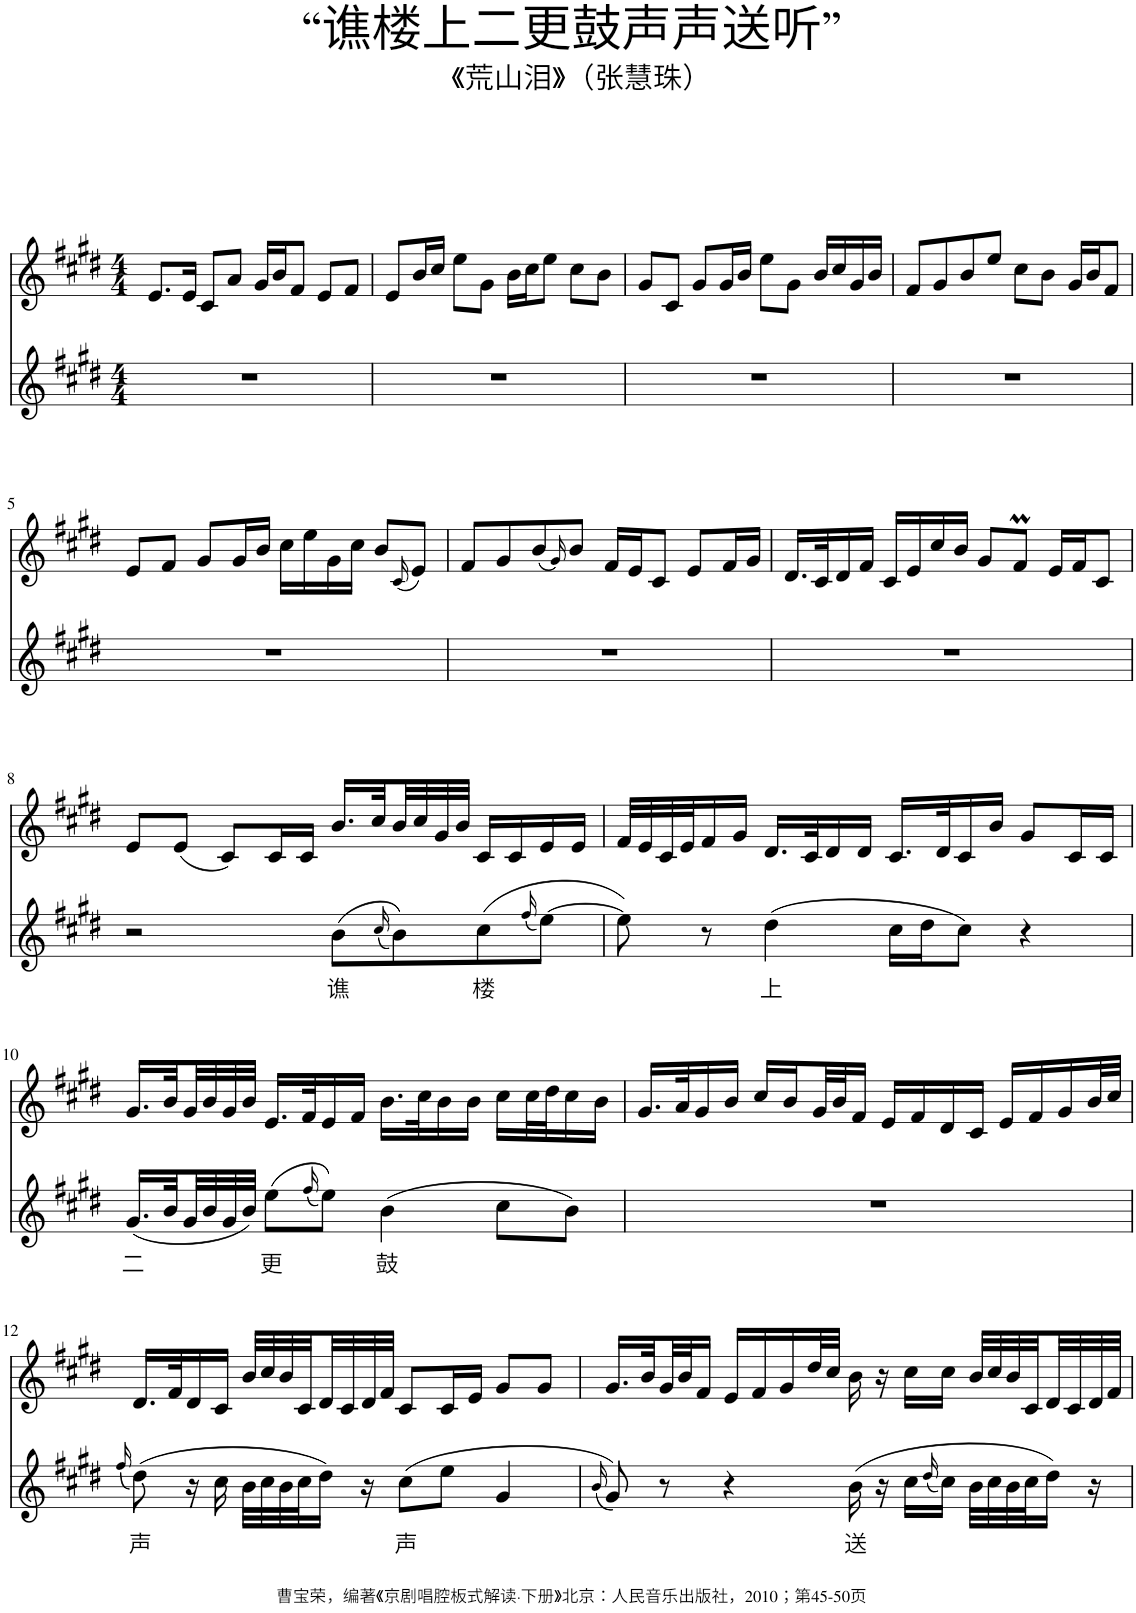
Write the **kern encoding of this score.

**kern	**text	**kern
*part2	*part2	*part1
*staff2	*staff2	*staff1
*I"Piano	*	*I"Piano
*I'Pno	*	*I'Pno
*clefG2	*	*clefG2
*k[f#c#g#d#]	*	*k[f#c#g#d#]
*M4/4	*	*M4/4
=1	=1	=1
1r	.	8.e/L
.	.	16e/Jk
.	.	8c#/L
.	.	8a/J
.	.	16g#/LL
.	.	16b/J
.	.	8f#/J
.	.	8e/L
.	.	8f#/J
=2	=2	=2
1r	.	8e/L
.	.	16b/L
.	.	16cc#/JJ
.	.	8ee\L
.	.	8g#\J
.	.	16b\LL
.	.	16cc#\J
.	.	8ee\J
.	.	8cc#\L
.	.	8b\J
=3	=3	=3
1r	.	8g#/L
.	.	8c#/J
.	.	8g#/L
.	.	16g#/L
.	.	16b/JJ
.	.	8ee\L
.	.	8g#\J
.	.	16b/LL
.	.	16cc#/
.	.	16g#/
.	.	16b/JJ
=4	=4	=4
1r	.	8f#/L
.	.	8g#/
.	.	8b/
.	.	8ee/J
.	.	8cc#\L
.	.	8b\J
.	.	16g#/LL
.	.	16b/J
.	.	8f#/J
!!LO:LB:g=z
=5	=5	=5
1r	.	8e/L
.	.	8f#/J
.	.	8g#/L
.	.	16g#/L
.	.	16b/JJ
.	.	16cc#\LL
.	.	16ee\
.	.	16g#\
.	.	16cc#\JJ
.	.	8b/L
.	.	(16qc#/
.	.	8e/J)
=6	=6	=6
1r	.	8f#/L
.	.	8g#/
.	.	(8b/
.	.	16qg#/)
.	.	8b/J
.	.	16f#/LL
.	.	16e/J
.	.	8c#/J
.	.	8e/L
.	.	16f#/L
.	.	16g#/JJ
=7	=7	=7
1r	.	16.d#/LL
.	.	32c#/K
.	.	16d#/
.	.	16f#/JJ
.	.	16c#/LL
.	.	16e/
.	.	16cc#/
.	.	16b/JJ
.	.	8g#/L
.	.	8f#M/J
.	.	16e/LL
.	.	16f#/J
.	.	8c#/J
!!LO:LB:g=z
=8	=8	=8
2r	.	8e/L
.	.	(8e/J
.	.	8c#/L)
.	.	16c#/L
.	.	16c#/JJ
!	!LO:LY:b	!
(8b\L	谯	16.b/LL
.	.	32cc#/L
(16qcc#/	.	.
8b\))	.	32b/
.	.	32cc#/
.	.	32g#/
.	.	32b/JJJ
!	!LO:LY:b	!
(8cc#\	楼	16c#/LL
.	.	16c#/
(16qff#/	.	.
[8ee\J)	.	16e/
.	.	16e/JJ
=9	=9	=9
8ee\])	.	32f#/LLL
.	.	32e/
.	.	32c#/
.	.	32e/J
8r	.	16f#/
.	.	16g#/JJ
!	!LO:LY:b	!
(4dd#\	上	16.d#/LL
.	.	32c#/K
.	.	16d#/
.	.	16d#/JJ
16cc#\LL	.	16.c#/LL
16dd#\J	.	.
.	.	32d#/K
8cc#\J)	.	16c#/
.	.	16b/JJ
4r	.	8g#/L
.	.	16c#/L
.	.	16c#/JJ
!!LO:LB:g=z
=10	=10	=10
!	!LO:LY:b	!
(16.g#/LL	二	16.g#/LL
32b/L	.	32b/L
32g#/	.	32g#/
32b/	.	32b/
32g#/	.	32g#/
32b/JJJ)	.	32b/JJJ
!	!LO:LY:b	!
(8ee\L	更	16.e/LL
.	.	32f#/K
(16qff#/	.	.
8ee\J))	.	16e/
.	.	16f#/JJ
!	!LO:LY:b	!
(4b\	鼓	16.b\LL
.	.	32cc#\K
.	.	16b\
.	.	16b\JJ
8cc#\L	.	16cc#\LL
.	.	32cc#\L
.	.	32dd#\J
8b\J)	.	16cc#\
.	.	16b\JJ
=11	=11	=11
1r	.	16.g#/LL
.	.	32a/K
.	.	16g#/
.	.	16b/JJ
.	.	16cc#/LL
.	.	16b/
.	.	32g#/L
.	.	32b/J
.	.	16f#/JJ
.	.	16e/LL
.	.	16f#/
.	.	16d#/
.	.	16c#/JJ
.	.	16e/LL
.	.	16f#/
.	.	16g#/
.	.	32b/L
.	.	32cc#/JJJ
!!LO:LB:g=z
=12	=12	=12
(16qff#/	.	.
!	!LO:LY:b	!
(8dd#\)	声	16.d#/LL
.	.	32f#/K
16r	.	16d#/
16cc#\	.	16c#/JJ
32b\LLL	.	32b/LLL
32cc#\	.	32cc#/
32b\	.	32b/
32cc#\J	.	32c#/
16dd#\JJ)	.	32d#/
.	.	32c#/
16r	.	32d#/
.	.	32f#/JJJ
!	!LO:LY:b	!
(8cc#\L	声	8c#/L
8ee\J	.	16c#/L
.	.	16e/JJ
4g#/	.	8g#/L
.	.	8g#/J
=13	=13	=13
(16qb/	.	.
8g#/))	.	16.g#/LL
.	.	32b/L
8r	.	32g#/
.	.	32b/J
.	.	16f#/JJ
4r	.	16e/LL
.	.	16f#/
.	.	16g#/
.	.	32dd#/L
.	.	32cc#/JJJ
!	!LO:LY:b	!
(16b\	送	16b\
16r	.	16r
16cc#\LL	.	16cc#\LL
(16qdd#/	.	.
16cc#\JJ)	.	16cc#\JJ
32b\LLL	.	32b/LLL
32cc#\	.	32cc#/
32b\	.	32b/
32cc#\J	.	32c#/
16dd#\JJ)	.	32d#/
.	.	32c#/
16r	.	32d#/
.	.	32f#/JJJ
=	=	=
*-	*-	*-
